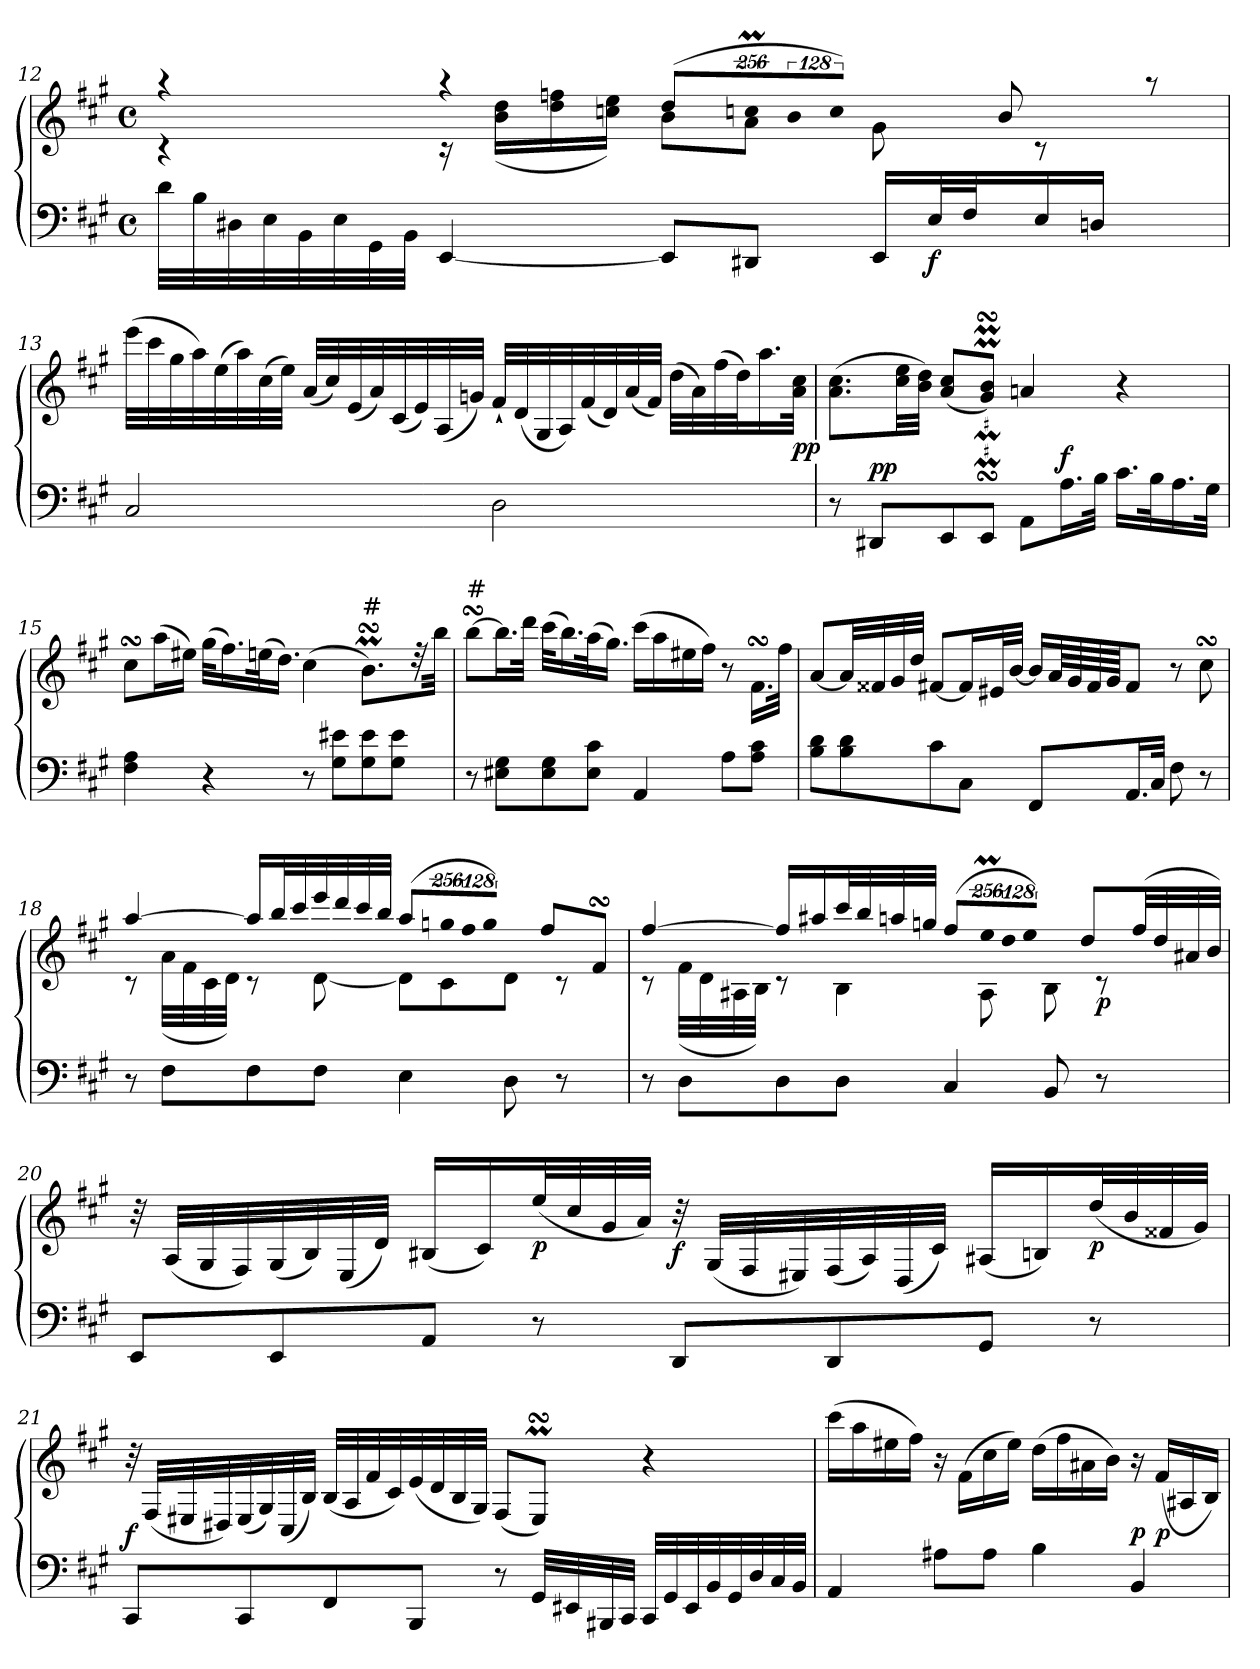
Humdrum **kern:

**kern	**kern	**dynam
*part1	*part1	*part1
*staff2	*staff1	*staff1/2
!!LO:LB:g=z
*clefF4	*clefG2	*
*k[f#c#g#]	*k[f#c#g#]	*
*A:	*A:	*
*M4/4	*M4/4	*
*met(c)	*met(c)	*
=12	=12	=12
*	*^	*
32d\LLL	4raa	4rc	.
32B\	.	.	.
32D#X\	.	.	.
32E\	.	.	.
32BB\	.	.	.
32E\	.	.	.
32GG#\	.	.	.
32BB\JJJ	.	.	.
[4EE/	4raa	16rc	.
.	.	(<16b\ 16dd\LL	.
.	.	16dd\ 16ffn\	.
.	.	16ccn\ 16ee\JJ)	.
8EE/L]	(>8dd/L	8b\L	.
!	!LO:N:vis=16	!	!
8DD#X/J	4096%171ccnM/L	8a\J	.
!	!LO:N:vis=16	!	!
.	2048%85b/	.	.
!	!LO:N:vis=16	!	!
.	4096%171cc/JJ)	.	.
16EE/LL	8b/	8g#\	.
!	!	!	!LO:DY:b=2
32E/L	.	.	f
32F#/J	.	.	.
16E/	8raa	8rc	.
16Dn/JJ	.	.	.
*	*v	*v	*
!!LO:LB:g=z
=13	=13	=13
2C#/	(>32eee\LLL	.
.	32ccc#\	.
.	32gg#\	.
.	32aa\)	.
.	(>32ee\	.
.	32aa\)	.
.	(>32cc#\	.
.	32ee\JJJ)	.
.	(<32a/LLL	.
.	32cc#/)	.
.	(<32e/	.
.	32a/)	.
.	(<32c#/	.
.	32e/)	.
.	(<32A/	.
.	32gn/JJJ)	.
2D\	32f#`</LLL	.
.	(<32d/	.
.	32G#/	.
.	32A/)	.
.	(<32f#/	.
.	32d/)	.
.	(<32a/	.
.	32f#/JJJ)	.
.	(>32dd\LLL	.
.	32a\)	.
.	(>32ff#\	.
.	32dd\J)	.
.	16.aa\	.
!	!	!LO:DY:b
.	32a\ 32cc#\JJk	pp
!!LO:PB:g=z
=14	=14	=14
8r	(>8.a\ 8.cc#\L	.
!	!	!LO:DY:a=2
8DD#X/L	.	pp
.	32cc#\ 32ee\LL	.
.	32b\ 32dd\JJJ)	.
8EE/	(<8a/ 8cc#/L	.
8EE/J	8g#/sSSsM 8b/sSSsMJ)	.
8AA\L	4a/	.
!	!	!LO:DY:a=2
16.A\L	.	f
32B\JJk	.	.
16.c#\LL	4r	.
32B\k	.	.
16.A\	.	.
32G#\JJk	.	.
=15	=15	=15
4F#\ 4A\	8cc#sSsS\L	.
.	(>16aa\L	.
.	16ee#X\JJ)	.
4r	(>32gg#\KLL	.
.	16.ff#\)	.
.	(>32een\k	.
.	16.dd\JJ)	.
8r	(>4cc#\	.
8G#\ 8e#X\L	.	.
!	!LO:TX:a:t=#	!
8G#\ 8e#\	8.bsSSSM\L)	.
8G#\ 8e#\J	.	.
.	32r	.
.	32bb\Jkk	.
!!LO:LB:g=z
=16	=16	=16
!	!LO:TX:a:t=#	!
8r	[8bbsSSS\L	.
8E#X\ 8G#\L	16.bb\L]	.
.	32ddd\JJk	.
8E#\ 8G#\	(>32ccc#\KLL	.
.	16.bb\)	.
8E#\ 8c#\J	(>32aa\k	.
.	16.gg#\JJ)	.
4AA/	(>16ccc#\LL	.
.	16aa\	.
.	16ee#X\	.
.	16ff#\JJ)	.
8A\L	8r	.
8A\ 8c#\J	16.f#sSSS\LL	.
.	32ff#\JJk	.
=17	=17	=17
8B\ 8d\L	[8a/L	.
8B\ 8d\	32a/LL]	.
.	32f##X/	.
.	32g#/	.
.	32dd/JJJ	.
8c#\	[8f#X/L	.
8C#\J	16f#/L]	.
.	32e#X/L	.
.	[32b/JJJ	.
8FF#/L	16b/LL]	.
.	64a/LL	.
.	64g#/	.
.	64f#/	.
.	64g#/JJJ	.
16.AA/L	8f#/J	.
32C#/JJk	.	.
8F#\	8r	.
8r	8cc#sSsS\	.
!!LO:LB:g=z
=18	=18	=18
*	*^	*
8r	[>4aa/	8rc	.
8F#\L	.	(<32a\LLL	.
.	.	32f#\	.
.	.	32c#\	.
.	.	32d\JJJ)	.
8F#\	16aa/LL]	8rc	.
.	32bb/L	.	.
.	32ccc#/	.	.
8F#\J	32eee/	[<8d\	.
.	32ddd/	.	.
.	32ccc#/	.	.
.	32bb/JJJ	.	.
4E\	(>8aa/L	8d\L]	.
!	!LO:N:vis=16	!	!
.	4096%171ggn/L	8c#\	.
!	!LO:N:vis=16	!	!
.	2048%85ff#/	.	.
!	!LO:N:vis=16	!	!
.	4096%171gg/JJ)	.	.
8D\	8ff#/L	8d\J	.
8r	8f#sSSS/J	8rc	.
=19	=19	=19	=19
8r	[>4ff#/	8rc	.
8D\L	.	(<32f#\LLL	.
.	.	32d\	.
.	.	32A#X\	.
.	.	32B\JJJ)	.
8D\	16ff#/LL]	8rc	.
.	16aa#X/	.	.
8D\J	32ccc#/L	4B\	.
.	32bb/	.	.
.	32aan/	.	.
.	32ggn/JJJ	.	.
4C#/	(>8ff#/L	.	.
!	!LO:N:vis=16	!	!
.	4096%171eeM/L	8A#\	.
!	!LO:N:vis=16	!	!
.	2048%85dd/	.	.
!	!LO:N:vis=16	!	!
.	4096%171ee/JJ)	.	.
8BB/	8dd/L	8B\	.
!	!	!	!LO:DY:b
8r	(>32ff#/LL	8rc	p
.	32dd/	.	.
.	32a#X/	.	.
.	32b/JJJ)	.	.
*	*v	*v	*
!!LO:LB:g=z
=20	=20	=20
8EE/L	32r	.
.	(<32A/LLL	.
.	32G#/	.
.	32F#/)	.
8EE/	(<32G#/	.
.	32B/)	.
.	(<32E/	.
.	32d/JJJ)	.
8AA/J	(<16B#X/LL	.
.	16c#/)	.
!	!	!LO:DY:b
8r	(<32ee/L	p
.	32cc#/	.
.	32g#/	.
.	32a/JJJ)	.
!	!	!LO:DY:b
8DD/L	32r	f
.	(<32G#/LLL	.
.	32F#/	.
.	32E#X/)	.
8DD/	(<32F#/	.
.	32A/)	.
.	(<32D/	.
.	32c#/JJJ)	.
8GG#/J	(<16A#X/LL	.
.	16Bn/)	.
!	!	!LO:DY:b
8r	(<32dd/L	p
.	32b/	.
.	32f##X/	.
.	32g#/JJJ)	.
!!LO:LB:g=z
=21	=21	=21
!	!	!LO:DY:b
8CC#/L	32r	f
.	(<32F#/LLL	.
.	32E#X/	.
.	32D#X/)	.
8CC#/	(<32E#/	.
.	32G#/)	.
.	(<32C#/	.
.	32B/JJJ)	.
8FF#/	(<32B/LLL	.
.	32A/	.
.	32f#/	.
.	32c#/)	.
8BBB/J	(<32e/	.
.	32d/	.
.	32B/	.
.	32G#/JJJ)	.
8r	(<8F#/L	.
32GG#/LLL	8E#sSsSm/J)	.
32EE#X/	.	.
32BBB#X/	.	.
32CC#/JJJ	.	.
32CC#/LLL	4r	.
32GG#/	.	.
32EE#/	.	.
32BB/	.	.
32GG#/	.	.
32D/	.	.
32C#/	.	.
32BB/JJJ	.	.
!!LO:PB:g=z
=22	=22	=22
4AA/	(>16ccc#\LL	.
.	16aa\	.
.	16ee#X\	.
.	16ff#\JJ)	.
8A#X\L	16r	.
.	(>16f#\LL	.
8A#\J	16cc#\	.
.	16ee#\JJ)	.
4B\	(>16dd\LL	.
.	16ff#\	.
.	16a#X\	.
.	16b\JJ)	.
!	!	!LO:DY:a=2
4BB/	16r	p
!	!	!LO:DY:b
.	(<16f#/LL	p
.	16A#X/	.
.	16B/JJ)	.
=	=	=
*-	*-	*-
